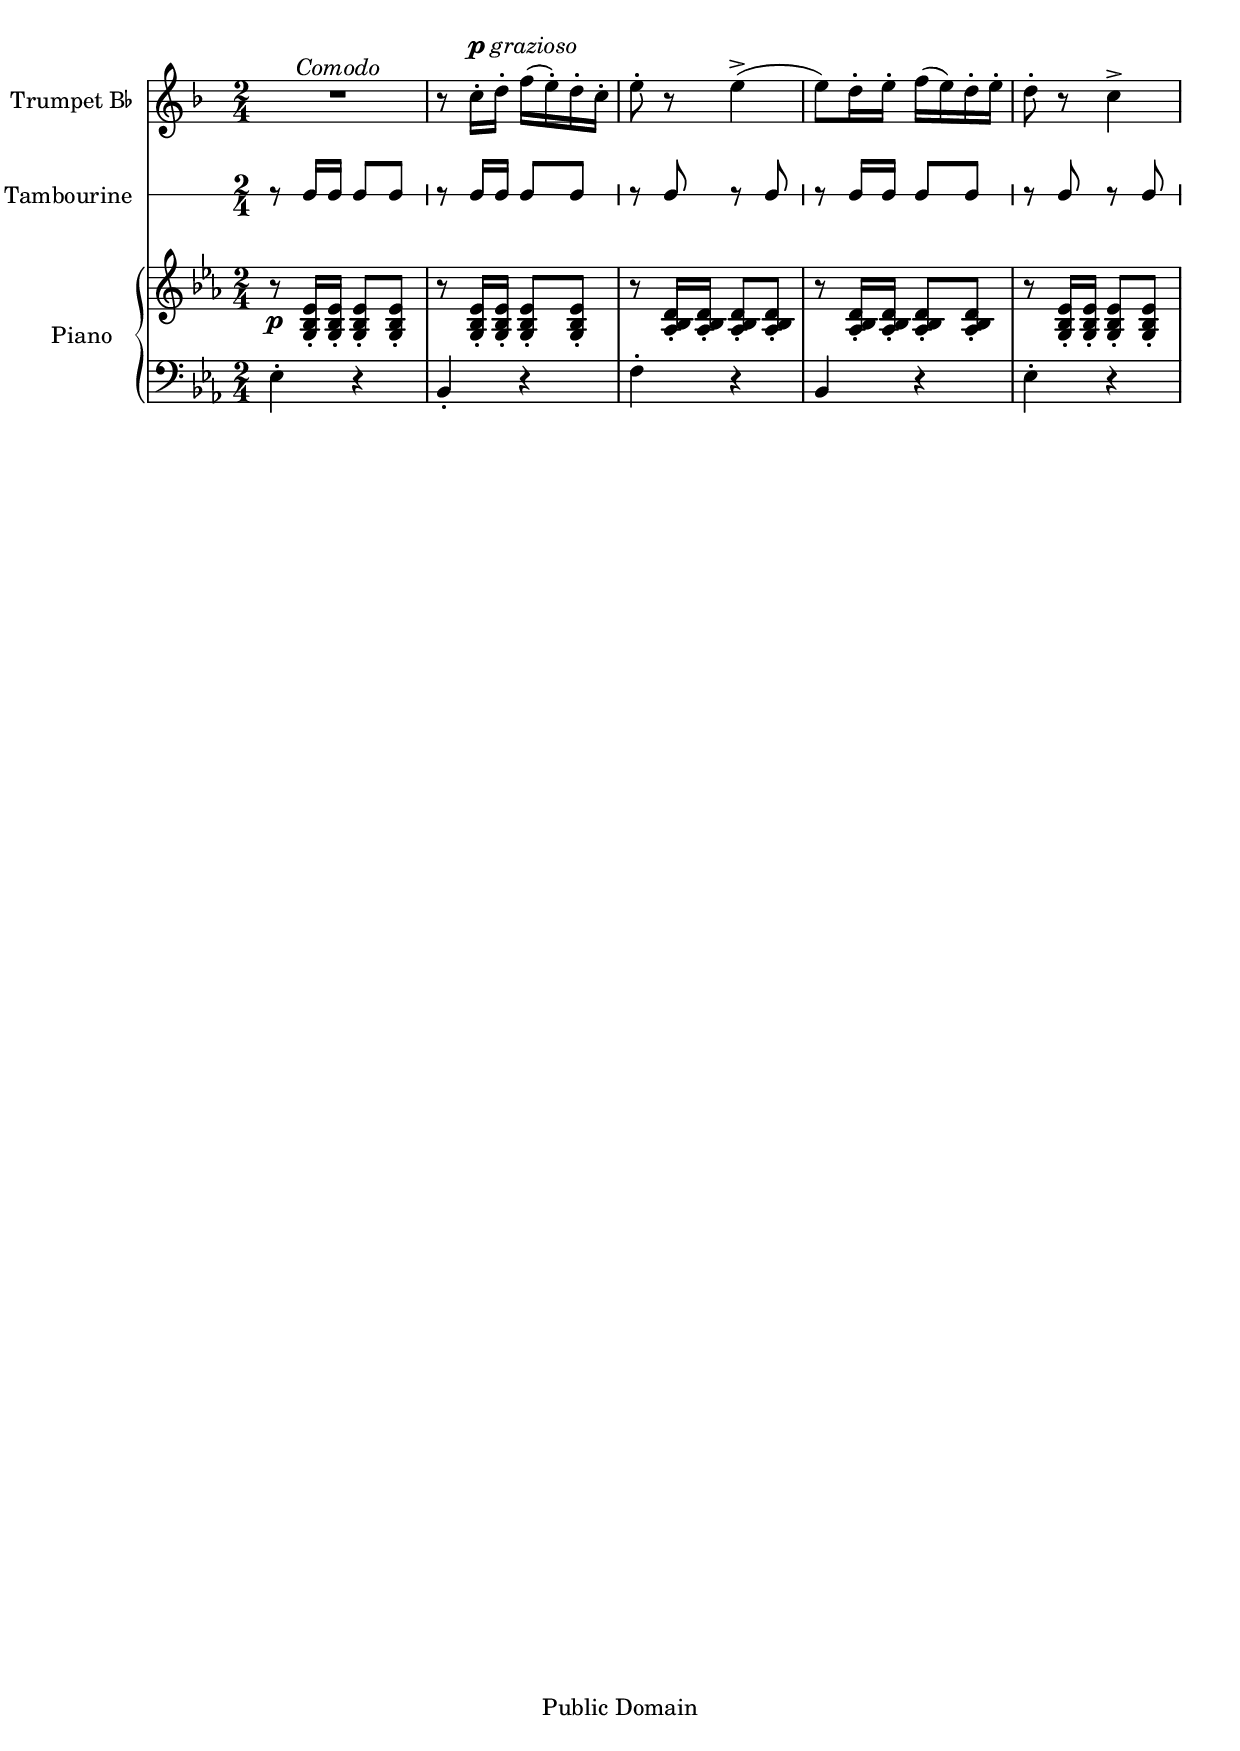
% DO NOT EDIT this file manually; it is automatically
% generated from Documentation/snippets/new
% Make any changes in Documentation/snippets/new/
% and then run scripts/auxiliar/makelsr.py
%
% This file is in the public domain.
%% Note: this file works from version 2.15.32
\version "2.15.32"
\include "catalan.ly"

\header {
  lsrtags = "headword"
  texidoc = ""
  doctitle = "headword"
} % begin verbatim


\header {
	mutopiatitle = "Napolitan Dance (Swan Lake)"
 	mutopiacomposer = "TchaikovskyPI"
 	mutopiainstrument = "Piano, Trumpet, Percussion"
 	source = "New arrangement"
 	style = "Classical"
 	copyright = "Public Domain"
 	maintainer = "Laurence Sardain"
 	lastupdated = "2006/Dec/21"
%	title = "Le Lac des Cygnes"
%	subtitle = "Danse Napolitaine"
%	composer = "Piotr Ilitch Tchaïkovski"
%	arranger = "arr. Laurence Sardain"
%       footer = "Mutopia-2006/12/22-896"
}

trompette = \relative do'' {
  \clef treble
  \key mib \major
  \time 2/4
  R2^\markup { \italic Comodo } |
  r8 \once \override TextScript #'padding = #2.0
  sib16-.^\markup {\dynamic p \italic grazioso} do-. mib( re)-. do-. sib-. |
  re8-. r8 re4->( |
  re8) do16-. re-. mib( re) do-. re-. |
  do8-. r8 sib4-> |
}

tambourin = \relative do' {
  \time 2/4
  r8 do16 do do8 do |
  r8 do16 do do8 do |
  r8 do r do |
  r8 do16 do do8 do |
  r8 do r do |
}

tambourinMidi = \drummode {
  \time 2/4
  r8 tamb16 tamb tamb8 tamb |
  r8 tamb16 tamb tamb8 tamb |
  r8 tamb r tamb |
  r8 tamb16 tamb tamb8 tamb |
  r8 tamb r tamb |
}

upper = \relative do' {
  \clef treble
  \key mib \major
  \time 2/4
  r8\p <sol sib mib>16-. <sol sib mib>-. <sol sib mib>8-. <sol sib mib>-. |
  r8 <sol sib mib>16-. <sol sib mib>-. <sol sib mib>8-. <sol sib mib>-. |
  r8 <lab sib re>16-. <lab sib re>-. <lab sib re>8-. <lab sib re>-. |
  r8 <lab sib re>16-. <lab sib re>-. <lab sib re>8-. <lab sib re>-. |
  r8 <sol sib mib>16-. <sol sib mib>-. <sol sib mib>8-. <sol sib mib>-. |
}

lower = \relative do {
  \clef bass
  \key mib \major
  \time 2/4
  mib4-. r4 |
  sib-. r |
  fa'-. r |
  sib, r |
  mib4-. r4 |
}


\score {
  <<
    \context Staff = "trumpet" <<
      \set Staff.instrumentName = \markup { "Trumpet" \concat{ B \teeny \raise #0.4 \flat } }
      \transpose sib do'
      \trompette
    >>
    \context RhythmicStaff = "tambourin" <<
      \set Staff.instrumentName = "Tambourine"
      \tambourin
    >>
    \context PianoStaff = "prima" <<
      \set PianoStaff.instrumentName = "Piano  "
      \context Staff = "uppera" \upper
      \context Staff = "lowera" \lower
    >>
  >>
  \layout { }
}
\score {
  <<
    \context Staff = "trumpet" {
      \set Staff.midiInstrument = "trumpet"
      \trompette
    }
    \context DrumStaff = "tambourin" {
      \tambourinMidi
    }
    \context Staff = "piano" <<
      \upper
      \lower
    >>
  >>
  \midi {
    \tempo 4 = 72
  }
}
